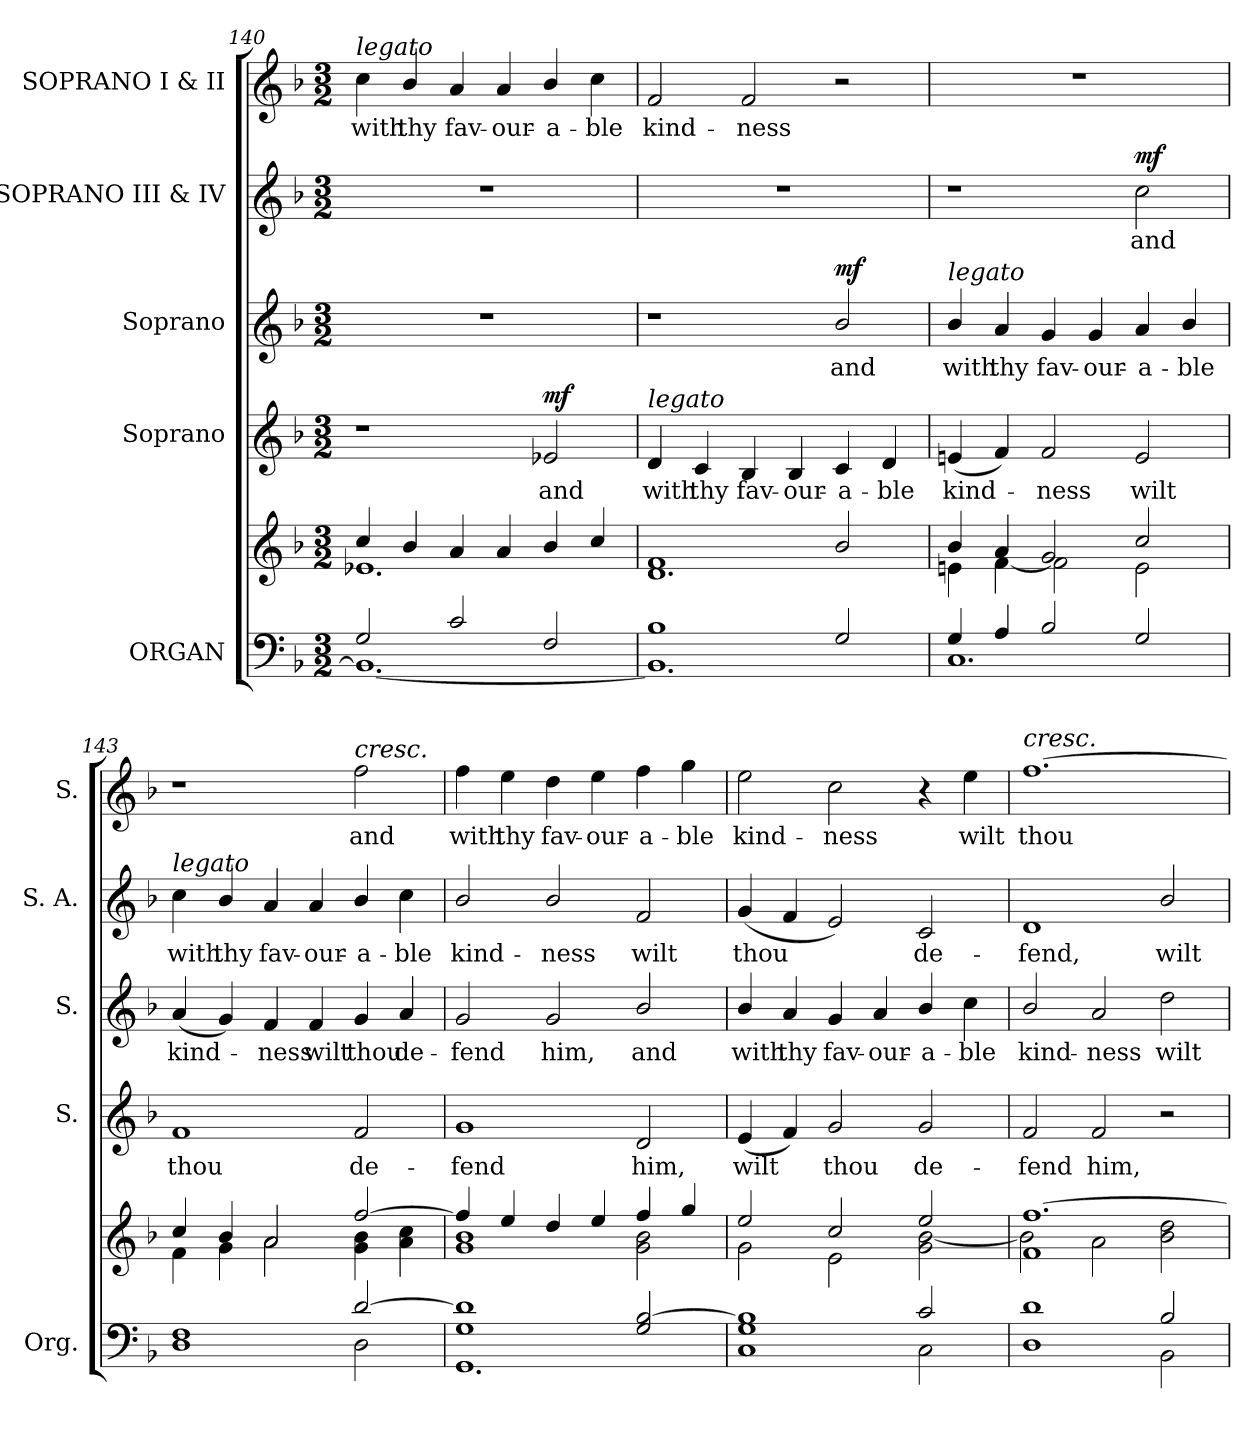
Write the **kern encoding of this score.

**kern	**kern	**kern	**text	**dynam	**kern	**text	**dynam	**kern	**text	**dynam	**kern	**text
*part5	*part5	*part4	*part4	*part4	*part3	*part3	*part3	*part2	*part2	*part2	*part1	*part1
*staff6	*staff5	*staff4	*staff4	*staff4	*staff3	*staff3	*staff3	*staff2	*staff2	*staff2	*staff1	*staff1
*I"ORGAN	*	*I"Soprano	*	*	*I"Soprano	*	*	*I"SOPRANO III & IV	*	*	*I"SOPRANO I & II	*
*I'Org.	*	*I'S.	*	*	*I'S.	*	*	*I'S. A.	*	*	*I'S.	*
*clefF4	*clefG2	*clefG2	*	*	*clefG2	*	*	*clefG2	*	*	*clefG2	*
*k[b-]	*k[b-]	*k[b-]	*	*	*k[b-]	*	*	*k[b-]	*	*	*k[b-]	*
*F:	*F:	*F:	*	*	*F:	*	*	*F:	*	*	*F:	*
*M3/2	*M3/2	*M3/2	*	*	*M3/2	*	*	*M3/2	*	*	*M3/2	*
=140	=140	=140	=140	=140	=140	=140	=140	=140	=140	=140	=140	=140
*^	*^	*	*	*	*	*	*	*	*	*	*	*
!	!	!	!	!	!	!	!LO:N:vis=1	!	!	!LO:N:vis=1	!	!	!	!
!	!	!	!	!	!	!	!	!	!	!	!	!	!LO:TX:a:i:t=legato	!
!	!	!	!	!	!	!	!	!	!	!	!	!	!	!LO:LY:b:color=#000000
2Gi/	1.BB-i_	4cci/	1.e-Xi	1r	.	.	1.r	.	.	1.r	.	.	4cci\	with
!	!	!	!	!	!	!	!	!	!	!	!	!	!	!LO:LY:b:color=#000000
.	.	4b-i/	.	.	.	.	.	.	.	.	.	.	4b-i/	thy
!	!	!	!	!	!	!	!	!	!	!	!	!	!	!LO:LY:b:color=#000000
2ci/	.	4ai/	.	.	.	.	.	.	.	.	.	.	4ai/	fav-
!	!	!	!	!	!	!	!	!	!	!	!	!	!	!LO:LY:b:color=#000000
.	.	4ai/	.	.	.	.	.	.	.	.	.	.	4ai/	-our-
!	!	!	!	!	!LO:LY:b:color=#000000	!	!	!	!	!	!	!	!	!
!	!	!	!	!	!	!	!	!	!	!	!	!	!	!LO:LY:b:color=#000000
2Fi/	.	4b-i/	.	2e-Xi/	and	mf	.	.	.	.	.	.	4b-i/	-a-
!	!	!	!	!	!	!	!	!	!	!	!	!	!	!LO:LY:b:color=#000000
.	.	4cci/	.	.	.	.	.	.	.	.	.	.	4cci\	-ble
!!LO:LB:g=z
=141	=141	=141	=141	=141	=141	=141	=141	=141	=141	=141	=141	=141	=141	=141
!	!	!	!	!	!LO:LY:b:color=#000000	!	!	!	!	!LO:N:vis=1	!	!	!	!
!	!	!	!	!LO:TX:a:i:t=legato	!	!	!	!	!	!	!	!	!	!
!	!	!	!	!	!	!	!	!	!	!	!	!	!	!LO:LY:b:color=#000000
1B-i	1.BB-i]	1fi	1.di	4di/	with	.	1r	.	.	1.r	.	.	2fi/	kind-
!	!	!	!	!	!LO:LY:b:color=#000000	!	!	!	!	!	!	!	!	!
.	.	.	.	4ci/	thy	.	.	.	.	.	.	.	.	.
!	!	!	!	!	!LO:LY:b:color=#000000	!	!	!	!	!	!	!	!	!
!	!	!	!	!	!	!	!	!	!	!	!	!	!	!LO:LY:b:color=#000000
.	.	.	.	4B-i/	fav-	.	.	.	.	.	.	.	2fi/	-ness
!	!	!	!	!	!LO:LY:b:color=#000000	!	!	!	!	!	!	!	!	!
.	.	.	.	4B-i/	-our-	.	.	.	.	.	.	.	.	.
!	!	!	!	!	!LO:LY:b:color=#000000	!	!	!	!	!	!	!	!	!
!	!	!	!	!	!	!	!	!LO:LY:b:color=#000000	!	!	!	!	!	!
2Gi/	.	2b-i/	.	4ci/	-a-	.	2b-i/	and	mf	.	.	.	2r	.
!	!	!	!	!	!LO:LY:b:color=#000000	!	!	!	!	!	!	!	!	!
.	.	.	.	4di/	-ble	.	.	.	.	.	.	.	.	.
=142	=142	=142	=142	=142	=142	=142	=142	=142	=142	=142	=142	=142	=142	=142
!	!	!	!	!	!LO:LY:b:color=#000000	!	!	!	!	!	!	!	!	!
!	!	!	!	!	!	!	!LO:TX:a:i:t=legato	!	!	!	!	!	!	!
!	!	!	!	!	!	!	!	!LO:LY:b:color=#000000	!	!	!	!	!LO:N:vis=1	!
4Gi/	1.Ci	4b-i/	4eni\	(4eni/	kind-	.	4b-i/	with	.	1r	.	.	1.r	.
!	!	!	!	!	!	!	!	!LO:LY:b:color=#000000	!	!	!	!	!	!
4Ai/	.	4ai/	[4fi\	4fi/)	.	.	4ai/	thy	.	.	.	.	.	.
!	!	!	!	!	!LO:LY:b:color=#000000	!	!	!	!	!	!	!	!	!
!	!	!	!	!	!	!	!	!LO:LY:b:color=#000000	!	!	!	!	!	!
2B-i/	.	2gi/	2fi\]	2fi/	-ness	.	4gi/	fav-	.	.	.	.	.	.
!	!	!	!	!	!	!	!	!LO:LY:b:color=#000000	!	!	!	!	!	!
.	.	.	.	.	.	.	4gi/	-our-	.	.	.	.	.	.
!	!	!	!	!	!LO:LY:b:color=#000000	!	!	!	!	!	!	!	!	!
!	!	!	!	!	!	!	!	!LO:LY:b:color=#000000	!	!	!	!	!	!
!	!	!	!	!	!	!	!	!	!	!	!LO:LY:b:color=#000000	!	!	!
2Gi/	.	2cci/	2ei\	2ei/	wilt	.	4ai/	-a-	.	2cci\	and	mf	.	.
!	!	!	!	!	!	!	!	!LO:LY:b:color=#000000	!	!	!	!	!	!
.	.	.	.	.	.	.	4b-i/	-ble	.	.	.	.	.	.
=143	=143	=143	=143	=143	=143	=143	=143	=143	=143	=143	=143	=143	=143	=143
!	!	!	!	!	!LO:LY:b:color=#000000	!	!	!	!	!	!	!	!	!
!	!	!	!	!	!	!	!	!LO:LY:b:color=#000000	!	!	!	!	!	!
!	!	!	!	!	!	!	!	!	!	!LO:TX:a:i:t=legato	!	!	!	!
!	!	!	!	!	!	!	!	!	!	!	!LO:LY:b:color=#000000	!	!	!
1Fi	1Di	4cci/	4fi\	1fi	thou	.	(4ai/	kind-	.	4cci\	with	.	1r	.
!	!	!	!	!	!	!	!	!	!	!	!LO:LY:b:color=#000000	!	!	!
.	.	4b-i/	4gi\	.	.	.	4gi/)	.	.	4b-i/	thy	.	.	.
!	!	!	!	!	!	!	!	!LO:LY:b:color=#000000	!	!	!	!	!	!
!	!	!	!	!	!	!	!	!	!	!	!LO:LY:b:color=#000000	!	!	!
.	.	2ai/	2ai\	.	.	.	4fi/	-ness	.	4ai/	fav-	.	.	.
!	!	!	!	!	!	!	!	!LO:LY:b:color=#000000	!	!	!	!	!	!
!	!	!	!	!	!	!	!	!	!	!	!LO:LY:b:color=#000000	!	!	!
.	.	.	.	.	.	.	4fi/	wilt	.	4ai/	-our-	.	.	.
!	!	!	!	!	!LO:LY:b:color=#000000	!	!	!	!	!	!	!	!	!
!	!	!	!	!	!	!	!	!LO:LY:b:color=#000000	!	!	!	!	!	!
!	!	!	!	!	!	!	!	!	!	!	!LO:LY:b:color=#000000	!	!	!
!	!	!	!	!	!	!	!	!	!	!	!	!	!LO:TX:a:i:t=cresc.	!
!	!	!	!	!	!	!	!	!	!	!	!	!	!	!LO:LY:b:color=#000000
[2di/	2Di\	[2ffi/	4gi\ 4b-i	2fi/	de-	.	4gi/	thou	.	4b-i/	-a-	.	2ffi\	and
!	!	!	!	!	!	!	!	!LO:LY:b:color=#000000	!	!	!	!	!	!
!	!	!	!	!	!	!	!	!	!	!	!LO:LY:b:color=#000000	!	!	!
.	.	.	4ai\ 4cci	.	.	.	4ai/	de-	.	4cci\	-ble	.	.	.
=144	=144	=144	=144	=144	=144	=144	=144	=144	=144	=144	=144	=144	=144	=144
!	!	!	!	!	!LO:LY:b:color=#000000	!	!	!	!	!	!	!	!	!
!	!	!	!	!	!	!	!	!LO:LY:b:color=#000000	!	!	!	!	!	!
!	!	!	!	!	!	!	!	!	!	!	!LO:LY:b:color=#000000	!	!	!
!	!	!	!	!	!	!	!	!	!	!	!	!	!	!LO:LY:b:color=#000000
1Gi 1di]	1.GGi	4ffi/]	1gi 1b-i	1gi	-fend	.	2gi/	-fend	.	2b-i/	kind-	.	4ffi\	with
!	!	!	!	!	!	!	!	!	!	!	!	!	!	!LO:LY:b:color=#000000
.	.	4eei/	.	.	.	.	.	.	.	.	.	.	4eei\	thy
!	!	!	!	!	!	!	!	!LO:LY:b:color=#000000	!	!	!	!	!	!
!	!	!	!	!	!	!	!	!	!	!	!LO:LY:b:color=#000000	!	!	!
!	!	!	!	!	!	!	!	!	!	!	!	!	!	!LO:LY:b:color=#000000
.	.	4ddi/	.	.	.	.	2gi/	him,	.	2b-i/	-ness	.	4ddi\	fav-
!	!	!	!	!	!	!	!	!	!	!	!	!	!	!LO:LY:b:color=#000000
.	.	4eei/	.	.	.	.	.	.	.	.	.	.	4eei\	-our-
!	!	!	!	!	!LO:LY:b:color=#000000	!	!	!	!	!	!	!	!	!
!	!	!	!	!	!	!	!	!LO:LY:b:color=#000000	!	!	!	!	!	!
!	!	!	!	!	!	!	!	!	!	!	!LO:LY:b:color=#000000	!	!	!
!	!	!	!	!	!	!	!	!	!	!	!	!	!	!LO:LY:b:color=#000000
2Gi/ [2B-i	.	4ffi/	2gi\ 2b-i	2di/	him,	.	2b-i/	and	.	2fi/	wilt	.	4ffi\	-a-
!	!	!	!	!	!	!	!	!	!	!	!	!	!	!LO:LY:b:color=#000000
.	.	4ggi/	.	.	.	.	.	.	.	.	.	.	4ggi\	-ble
=145	=145	=145	=145	=145	=145	=145	=145	=145	=145	=145	=145	=145	=145	=145
!	!	!	!	!	!LO:LY:b:color=#000000	!	!	!	!	!	!	!	!	!
!	!	!	!	!	!	!	!	!LO:LY:b:color=#000000	!	!	!	!	!	!
!	!	!	!	!	!	!	!	!	!	!	!LO:LY:b:color=#000000	!	!	!
!	!	!	!	!	!	!	!	!	!	!	!	!	!	!LO:LY:b:color=#000000
1Gi 1B-i]	1Ci	2eei/	2gi\	(4ei/	wilt	.	4b-i/	with	.	(4gi/	thou	.	2eei\	kind-
!	!	!	!	!	!	!	!	!LO:LY:b:color=#000000	!	!	!	!	!	!
.	.	.	.	4fi/)	.	.	4ai/	thy	.	4fi/	.	.	.	.
!	!	!	!	!	!LO:LY:b:color=#000000	!	!	!	!	!	!	!	!	!
!	!	!	!	!	!	!	!	!LO:LY:b:color=#000000	!	!	!	!	!	!
!	!	!	!	!	!	!	!	!	!	!	!	!	!	!LO:LY:b:color=#000000
.	.	2cci/	2ei\	2gi/	thou	.	4gi/	fav-	.	2ei/)	.	.	2cci\	-ness
!	!	!	!	!	!	!	!	!LO:LY:b:color=#000000	!	!	!	!	!	!
.	.	.	.	.	.	.	4ai/	-our-	.	.	.	.	.	.
!	!	!	!	!	!LO:LY:b:color=#000000	!	!	!	!	!	!	!	!	!
!	!	!	!	!	!	!	!	!LO:LY:b:color=#000000	!	!	!	!	!	!
!	!	!	!	!	!	!	!	!	!	!	!LO:LY:b:color=#000000	!	!	!
2ci/	2Ci\	2eei/	2gi\ [2b-i	2gi/	de-	.	4b-i/	-a-	.	2ci/	de-	.	4r	.
!	!	!	!	!	!	!	!	!LO:LY:b:color=#000000	!	!	!	!	!	!
!	!	!	!	!	!	!	!	!	!	!	!	!	!	!LO:LY:b:color=#000000
.	.	.	.	.	.	.	4cci\	-ble	.	.	.	.	4eei\	wilt
!!LO:PB:g=z
=146	=146	=146	=146	=146	=146	=146	=146	=146	=146	=146	=146	=146	=146	=146
*	*	*	*^	*	*	*	*	*	*	*	*	*	*	*
!	!	!	!	!	!	!LO:LY:b:color=#000000	!	!	!	!	!	!	!	!	!
!	!	!	!	!	!	!	!	!	!LO:LY:b:color=#000000	!	!	!	!	!	!
!	!	!	!	!	!	!	!	!	!	!	!	!LO:LY:b:color=#000000	!	!	!
!	!	!	!	!	!	!	!	!	!	!	!	!	!	!LO:TX:a:i:t=cresc.	!
!	!	!	!	!	!	!	!	!	!	!	!	!	!	!	!LO:LY:b:color=#000000
1di	1Di	[1.ffi	1fi	2b-i\]	2fi/	-fend	.	2b-i/	kind-	.	1di	-fend,	.	[1.ffi	thou
!	!	!	!	!	!	!LO:LY:b:color=#000000	!	!	!	!	!	!	!	!	!
!	!	!	!	!	!	!	!	!	!LO:LY:b:color=#000000	!	!	!	!	!	!
.	.	.	.	2ai\	2fi/	him,	.	2ai/	-ness	.	.	.	.	.	.
!	!	!	!	!	!	!	!	!	!LO:LY:b:color=#000000	!	!	!	!	!	!
!	!	!	!	!	!	!	!	!	!	!	!	!LO:LY:b:color=#000000	!	!	!
2B-i/	2BB-i\	.	2b-i\ 2ddi	2ryy	2r	.	.	2ddi\	wilt	.	2b-i/	wilt	.	.	.
*v	*v	*	*	*	*	*	*	*	*	*	*	*	*	*	*
*	*v	*v	*v	*	*	*	*	*	*	*	*	*	*	*
=	=	=	=	=	=	=	=	=	=	=	=	=
*-	*-	*-	*-	*-	*-	*-	*-	*-	*-	*-	*-	*-
